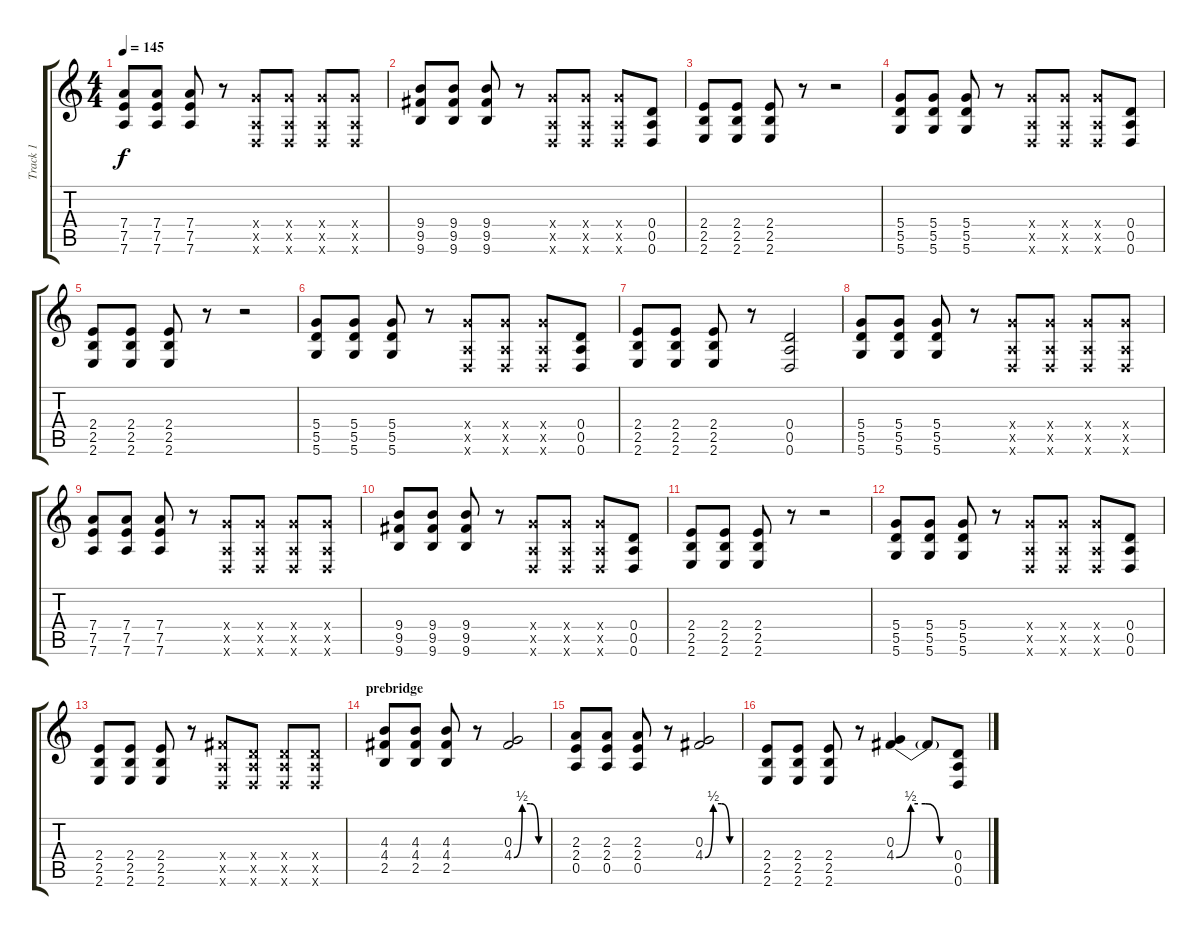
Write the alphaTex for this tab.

\track ("Track 1" "Track 1") {instrument overdrivenguitar}
\staff {score tabs}
\tuning (E4 B3 G3 D3 A2 D2) {hide}
\ts (4 4)
\tempo 145
\clef g2
\ks c
(7.4 7.5 7.6).8{dy f} (7.4 7.5 7.6).8 (7.4 7.5 7.6).8 r.8 (5.4{x} 0.5{x} 0.6{x}).8 (5.4{x} 0.5{x} 0.6{x}).8 (5.4{x} 0.5{x} 0.6{x}).8 (5.4{x} 0.5{x} 0.6{x}).8 |
(9.4 9.5 9.6).8 (9.4 9.5 9.6).8 (9.4 9.5 9.6).8 r.8 (5.4{x} 0.5{x} 0.6{x}).8 (5.4{x} 0.5{x} 0.6{x}).8 (5.4{x} 0.5{x} 0.6{x}).8 (0.4 0.5 0.6).8 |
(2.4 2.5 2.6).8 (2.4 2.5 2.6).8 (2.4 2.5 2.6).8 r.8 r.2 |
(5.4 5.5 5.6).8 (5.4 5.5 5.6).8 (5.4 5.5 5.6).8 r.8 (5.4{x} 0.5{x} 0.6{x}).8 (5.4{x} 0.5{x} 0.6{x}).8 (5.4{x} 0.5{x} 0.6{x}).8 (0.4 0.5 0.6).8 |
(2.4 2.5 2.6).8 (2.4 2.5 2.6).8 (2.4 2.5 2.6).8 r.8 r.2 |
(5.4 5.5 5.6).8 (5.4 5.5 5.6).8 (5.4 5.5 5.6).8 r.8 (5.4{x} 0.5{x} 0.6{x}).8 (5.4{x} 0.5{x} 0.6{x}).8 (5.4{x} 0.5{x} 0.6{x}).8 (0.4 0.5 0.6).8 |
(2.4 2.5 2.6).8 (2.4 2.5 2.6).8 (2.4 2.5 2.6).8 r.8 (0.4 0.5 0.6).2 |
(5.4 5.5 5.6).8 (5.4 5.5 5.6).8 (5.4 5.5 5.6).8 r.8 (5.4{x} 0.5{x} 0.6{x}).8 (5.4{x} 0.5{x} 0.6{x}).8 (5.4{x} 0.5{x} 0.6{x}).8 (5.4{x} 0.5{x} 0.6{x}).8 |
(7.4 7.5 7.6).8 (7.4 7.5 7.6).8 (7.4 7.5 7.6).8 r.8 (5.4{x} 0.5{x} 0.6{x}).8 (5.4{x} 0.5{x} 0.6{x}).8 (5.4{x} 0.5{x} 0.6{x}).8 (5.4{x} 0.5{x} 0.6{x}).8 |
(9.4 9.5 9.6).8 (9.4 9.5 9.6).8 (9.4 9.5 9.6).8 r.8 (5.4{x} 0.5{x} 0.6{x}).8 (5.4{x} 0.5{x} 0.6{x}).8 (5.4{x} 0.5{x} 0.6{x}).8 (0.4 0.5 0.6).8 |
(2.4 2.5 2.6).8 (2.4 2.5 2.6).8 (2.4 2.5 2.6).8 r.8 r.2 |
(5.4 5.5 5.6).8 (5.4 5.5 5.6).8 (5.4 5.5 5.6).8 r.8 (5.4{x} 0.5{x} 0.6{x}).8 (5.4{x} 0.5{x} 0.6{x}).8 (5.4{x} 0.5{x} 0.6{x}).8 (0.4 0.5 0.6).8 |
(2.4 2.5 2.6).8 (2.4 2.5 2.6).8 (2.4 2.5 2.6).8 r.8 (4.4{x} 0.5{x} 0.6{x}).8 (0.4{x} 0.5{x} 0.6{x}).8 (0.4{x} 0.5{x} 0.6{x}).8 (0.4{x} 0.5{x} 0.6{x}).8 |
\section ("" "prebridge")
(4.3 4.4 2.5).8 (4.3 4.4 2.5).8 (4.3 4.4 2.5).8 r.8 (0.3 4.4{be (custom 0 0 15 2 30 2 45 0 60 0)}).2 |
(2.3 2.4 0.5).8 (2.3 2.4 0.5).8 (2.3 2.4 0.5).8 r.8 (0.3 4.4{be (custom 0 0 15 2 30 2 45 0 60 0)}).2 |
(2.4 2.5 2.6).8 (2.4 2.5 2.6).8 (2.4 2.5 2.6).8 r.8 (0.3 4.4{be (custom 0 0 15 2 30 2 45 0 60 0)}).4 4.4{t}.8 (0.4 0.5 0.6).8
